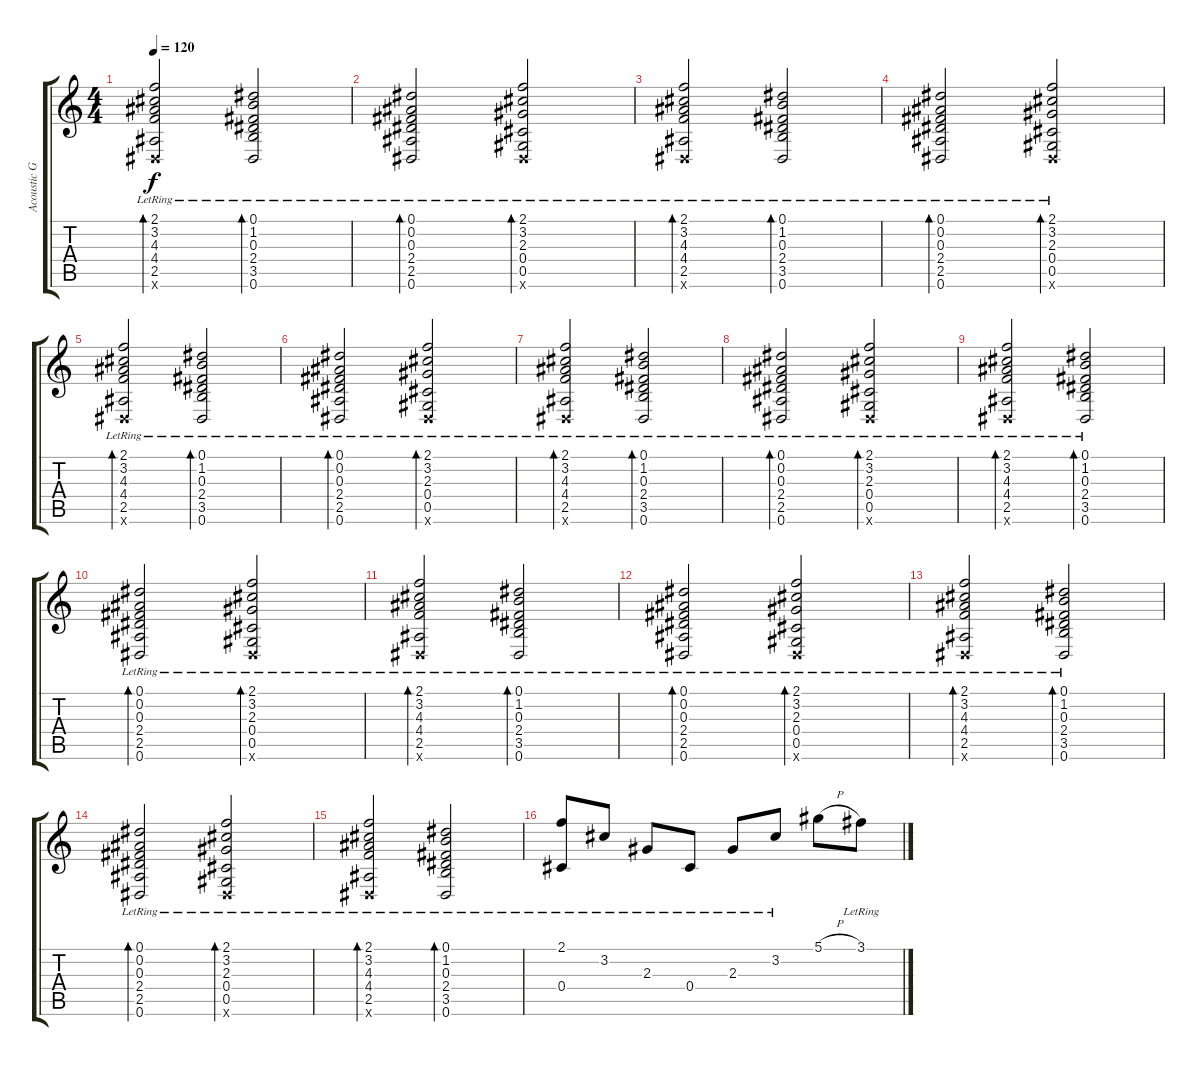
\track ("Acoustic Guitar 2" "Acoustic G") {instrument acousticguitarnylon}
\staff {score tabs}
\tuning (Eb4 Bb3 Gb3 Db3 Ab2 Eb2) {hide}
\ts (4 4)
\tempo 120
\clef g2
\ks c
(2.1{lr} 3.2{lr} 4.3{lr} 4.4{lr} 2.5{lr} 0.6{x}).2{bd 30 dy f} (0.1{lr} 1.2{lr} 0.3{lr} 2.4{lr} 3.5{lr} 0.6{lr}).2{bd 30} |
(0.1{lr} 0.2{lr} 0.3{lr} 2.4{lr} 2.5{lr} 0.6{lr}).2{bd 30} (2.1{lr} 3.2{lr} 2.3{lr} 0.4{lr} 0.5{lr} 0.6{x}).2{bd 30} |
(2.1{lr} 3.2{lr} 4.3{lr} 4.4{lr} 2.5{lr} 0.6{x}).2{bd 30} (0.1{lr} 1.2{lr} 0.3{lr} 2.4{lr} 3.5{lr} 0.6{lr}).2{bd 30} |
(0.1{lr} 0.2{lr} 0.3{lr} 2.4{lr} 2.5{lr} 0.6{lr}).2{bd 30} (2.1{lr} 3.2{lr} 2.3{lr} 0.4{lr} 0.5{lr} 0.6{x}).2{bd 30} |
(2.1{lr} 3.2{lr} 4.3{lr} 4.4{lr} 2.5{lr} 0.6{x}).2{bd 30} (0.1{lr} 1.2{lr} 0.3{lr} 2.4{lr} 3.5{lr} 0.6{lr}).2{bd 30} |
(0.1{lr} 0.2{lr} 0.3{lr} 2.4{lr} 2.5{lr} 0.6{lr}).2{bd 30} (2.1{lr} 3.2{lr} 2.3{lr} 0.4{lr} 0.5{lr} 0.6{x}).2{bd 30} |
(2.1{lr} 3.2{lr} 4.3{lr} 4.4{lr} 2.5{lr} 0.6{x}).2{bd 30} (0.1{lr} 1.2{lr} 0.3{lr} 2.4{lr} 3.5{lr} 0.6{lr}).2{bd 30} |
(0.1{lr} 0.2{lr} 0.3{lr} 2.4{lr} 2.5{lr} 0.6{lr}).2{bd 30} (2.1{lr} 3.2{lr} 2.3{lr} 0.4{lr} 0.5{lr} 0.6{x}).2{bd 30} |
(2.1{lr} 3.2{lr} 4.3{lr} 4.4{lr} 2.5{lr} 0.6{x}).2{bd 30} (0.1{lr} 1.2{lr} 0.3{lr} 2.4{lr} 3.5{lr} 0.6{lr}).2{bd 30} |
(0.1{lr} 0.2{lr} 0.3{lr} 2.4{lr} 2.5{lr} 0.6{lr}).2{bd 30} (2.1{lr} 3.2{lr} 2.3{lr} 0.4{lr} 0.5{lr} 0.6{x}).2{bd 30} |
(2.1{lr} 3.2{lr} 4.3{lr} 4.4{lr} 2.5{lr} 0.6{x}).2{bd 30} (0.1{lr} 1.2{lr} 0.3{lr} 2.4{lr} 3.5{lr} 0.6{lr}).2{bd 30} |
(0.1{lr} 0.2{lr} 0.3{lr} 2.4{lr} 2.5{lr} 0.6{lr}).2{bd 30} (2.1{lr} 3.2{lr} 2.3{lr} 0.4{lr} 0.5{lr} 0.6{x}).2{bd 30} |
(2.1{lr} 3.2{lr} 4.3{lr} 4.4{lr} 2.5{lr} 0.6{x}).2{bd 30} (0.1{lr} 1.2{lr} 0.3{lr} 2.4{lr} 3.5{lr} 0.6{lr}).2{bd 30} |
(0.1{lr} 0.2{lr} 0.3{lr} 2.4{lr} 2.5{lr} 0.6{lr}).2{bd 30} (2.1{lr} 3.2{lr} 2.3{lr} 0.4{lr} 0.5{lr} 0.6{x}).2{bd 30} |
(2.1{lr} 3.2{lr} 4.3{lr} 4.4{lr} 2.5{lr} 0.6{x}).2{bd 30} (0.1{lr} 1.2{lr} 0.3{lr} 2.4{lr} 3.5{lr} 0.6{lr}).2{bd 30} |
(2.1{lr} 0.4{lr}).8 3.2{lr}.8 2.3{lr}.8 0.4{lr}.8 2.3{lr}.8 3.2{lr}.8 5.1{h}.8 3.1{lr}.8
